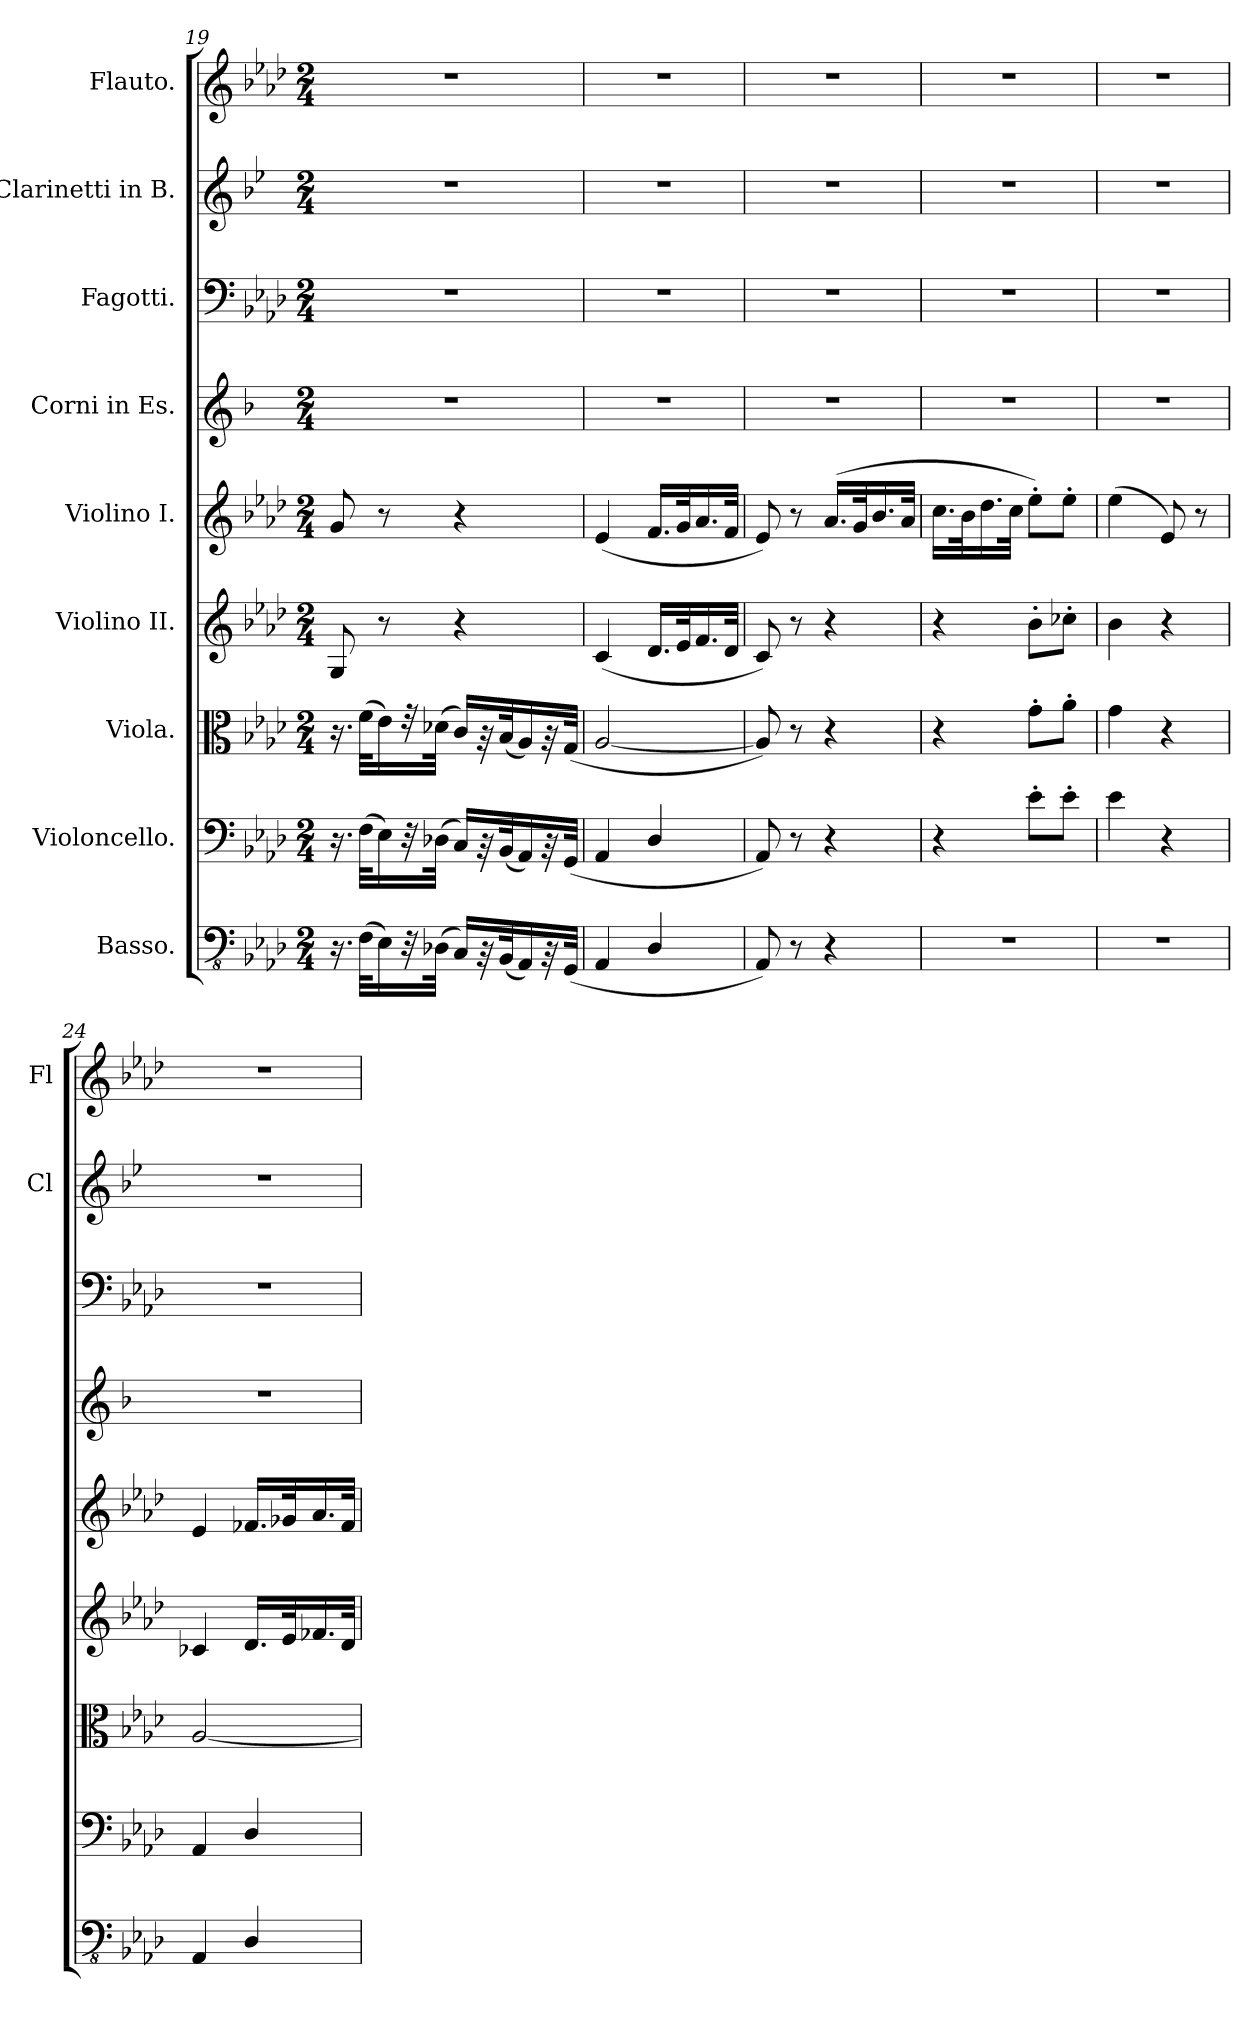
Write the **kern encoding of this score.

**kern	**kern	**kern	**kern	**kern	**kern	**kern	**kern	**kern
*part9	*part8	*part7	*part6	*part5	*part4	*part3	*part2	*part1
*staff9	*staff8	*staff7	*staff6	*staff5	*staff4	*staff3	*staff2	*staff1
*I"Basso.	*I"Violoncello.	*I"Viola.	*I"Violino II.	*I"Violino I.	*I"Corni in Es.	*I"Fagotti.	*I"Clarinetti in B.	*I"Flauto.
*	*	*	*	*	*	*	*I'Cl	*I'Fl
*clefFv4	*clefF4	*clefC3	*clefG2	*clefG2	*clefG2	*clefF4	*clefG2	*clefG2
*	*	*	*	*	*ITrd5c9	*	*ITrd1c2	*
*k[b-e-a-d-]	*k[b-e-a-d-]	*k[b-e-a-d-]	*k[b-e-a-d-]	*k[b-e-a-d-]	*k[b-e-a-d-]	*k[b-e-a-d-]	*k[b-e-a-d-]	*k[b-e-a-d-]
*M2/4	*M2/4	*M2/4	*M2/4	*M2/4	*M2/4	*M2/4	*M2/4	*M2/4
=19	=19	=19	=19	=19	=19	=19	=19	=19
16.r	16.r	16.r	8G/	8g/	2r	2r	2r	2r
(>32FF\KLL	(>32F\KLL	(>32f\KLL	.	.	.	.	.	.
16EE-\)	16E-\)	16e-\)	8r	8r	.	.	.	.
32r	32r	32re	.	.	.	.	.	.
(>32DD-X\JJk	(>32D-X\JJk	(>32d-X\JJk	.	.	.	.	.	.
16CC/LL)	16C/LL)	16c/LL)	4r	4r	.	.	.	.
32r	32r	32r	.	.	.	.	.	.
(<32BBB-/K	(<32BB-/K	(<32B-/K	.	.	.	.	.	.
16AAA-/)	16AA-/)	16A-/)	.	.	.	.	.	.
32rBBB	32rBB	32rA	.	.	.	.	.	.
(<32GGG/JJk	(<32GG/JJk	(<32G/JJk	.	.	.	.	.	.
=20	=20	=20	=20	=20	=20	=20	=20	=20
4AAA-/	4AA-/	[2A-/	(<4c/	(<4e-/	2r	2r	2r	2r
4DD-/	4D-/	.	16.d-/LL	16.f/LL	.	.	.	.
.	.	.	32e-/K	32g/K	.	.	.	.
.	.	.	16.f/	16.a-/	.	.	.	.
.	.	.	32d-/JJk	32f/JJk	.	.	.	.
=21	=21	=21	=21	=21	=21	=21	=21	=21
8AAA-/)	8AA-/)	8A-/])	8c/)	8e-/)	2r	2r	2r	2r
8r	8r	8r	8r	8r	.	.	.	.
4r	4r	4r	4r	(>16.a-/LL	.	.	.	.
.	.	.	.	32g/K	.	.	.	.
.	.	.	.	16.b-/	.	.	.	.
.	.	.	.	32a-/JJk	.	.	.	.
=22	=22	=22	=22	=22	=22	=22	=22	=22
2r	4r	4r	4r	16.cc\LL	2r	2r	2r	2r
.	.	.	.	32b-\K	.	.	.	.
.	.	.	.	16.dd-\	.	.	.	.
.	.	.	.	32cc\JJk	.	.	.	.
.	8e-'\L	8g'\L	8b-'\L	8ee-'\L)	.	.	.	.
.	8e-'\J	8a-'\J	8cc-X'\J	8ee-'\J	.	.	.	.
=23	=23	=23	=23	=23	=23	=23	=23	=23
2r	4e-\	4g\	4b-\	(>4ee-\	2r	2r	2r	2r
.	4r	4r	4r	8e-/)	.	.	.	.
.	.	.	.	8r	.	.	.	.
=24	=24	=24	=24	=24	=24	=24	=24	=24
4AAA-/	4AA-/	[2A-/	4c-X/	4e-/	2r	2r	2r	2r
4DD-/	4D-/	.	16.d-/LL	16.f-X/LL	.	.	.	.
.	.	.	32e-/K	32g-X/K	.	.	.	.
.	.	.	16.f-X/	16.a-/	.	.	.	.
.	.	.	32d-/JJk	32f-/JJk	.	.	.	.
=	=	=	=	=	=	=	=	=
*-	*-	*-	*-	*-	*-	*-	*-	*-
